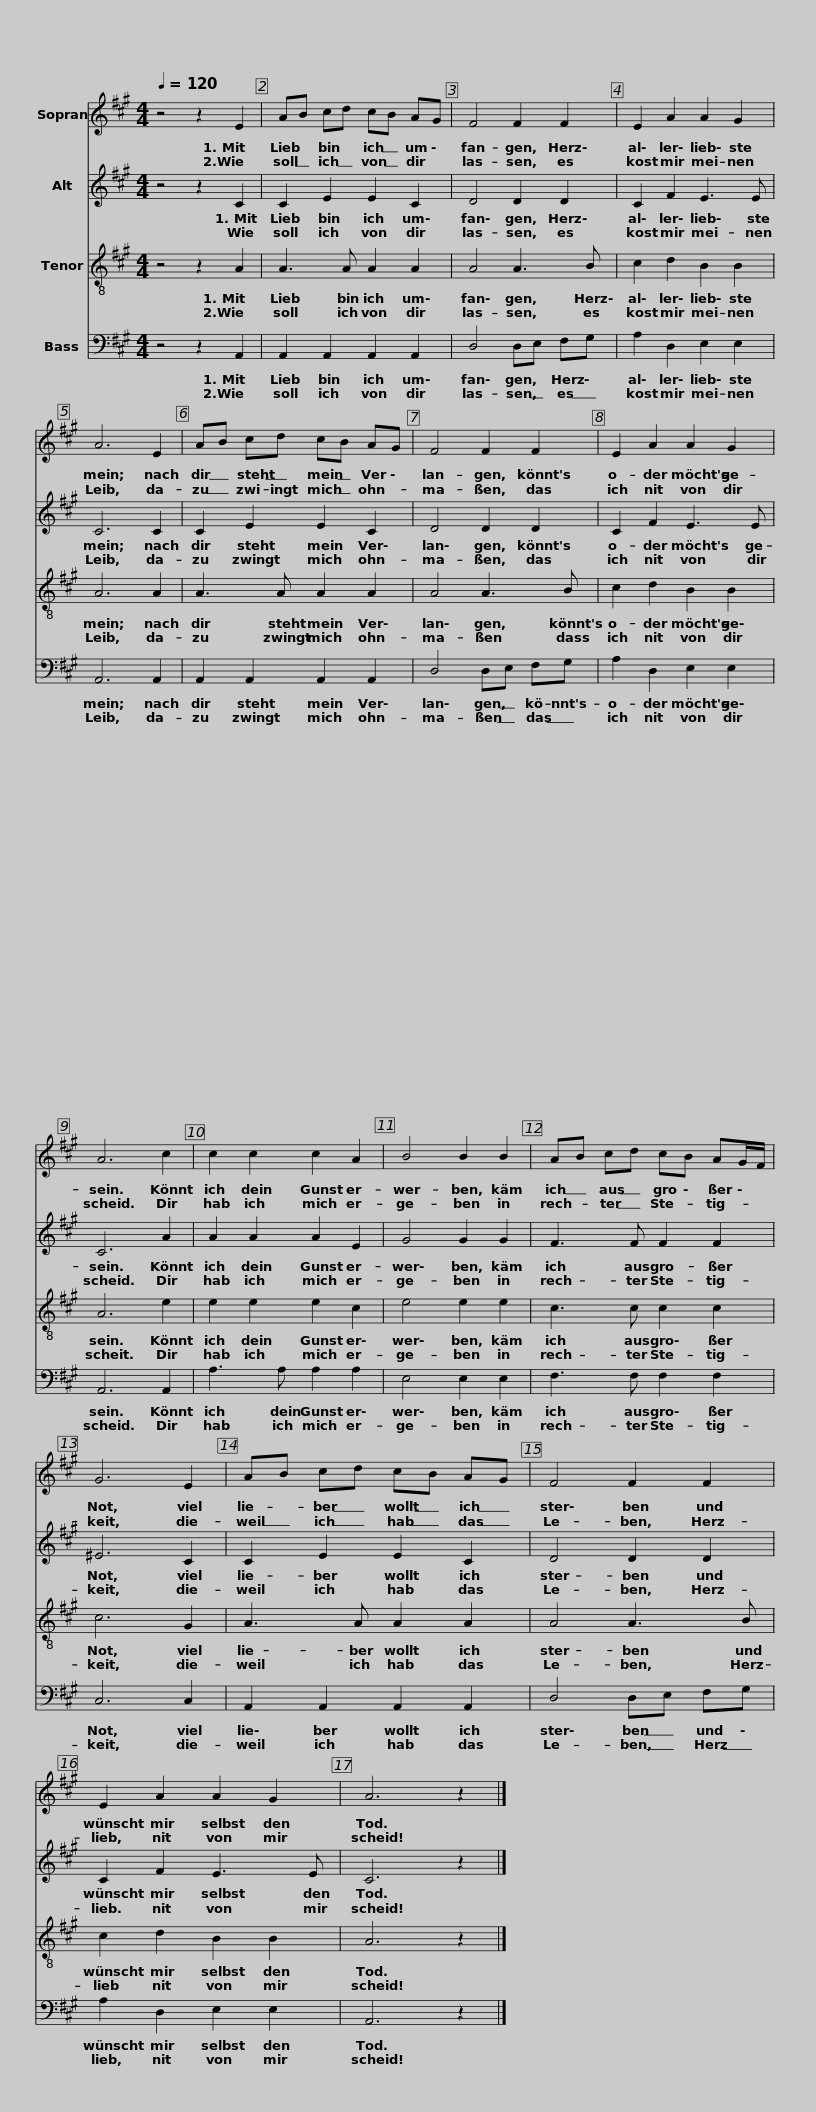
X:1
%%score 1 2 3 4
L:1/8
Q:1/4=120
M:4/4
I:linebreak $
K:A
V:1 treble
V:2 treble
V:3 treble-8
V:4 bass
V:1
 z4 z2 E2 | AB cd cB AG | F4 F2 F2 | E2 A2 A2 G2 | A6 E2 |$ %5
 AB cd cB AG | F4 F2 F2 | E2 A2 A2 G2 | A6 c2 |$ c2 c2 c2 A2 | %10
 B4 B2 B2 | AB cd cB AG/F/ | G6 E2 | AB cd cB AG |$ F4 F2 F2 | %15
 E2 A2 A2 G2 | A6 z2 |] %17
V:2
 z4 z2 C2 | C2 E2 E2 C2 | D4 D2 D2 | C2 F2 E3 E | C6 C2 |$ %5
 C2 E2 E2 C2 | D4 D2 D2 | C2 F2 E3 E | C6 A2 |$ A2 A2 A2 E2 | %10
 G4 G2 G2 | F3 F F2 F2 | ^E6 C2 | C2 E2 E2 C2 |$ D4 D2 D2 | %15
 C2 F2 E3 E | C6 z2 |] %17
V:3
 z4 z2 A2 | A3 A A2 A2 | A4 A3 B | c2 d2 B2 B2 | A6 A2 |$ %5
 A3 A A2 A2 | A4 A3 B | c2 d2 B2 B2 | A6 e2 |$ e2 e2 e2 c2 | %10
 e4 e2 e2 | c3 c c2 c2 | c6 G2 | A3 A A2 A2 |$ A4 A3 B | %15
 c2 d2 B2 B2 | A6 z2 |] %17
V:4
 z4 z2 A,,2 | A,,2 A,,2 A,,2 A,,2 | D,4 D,E, F,G, | A,2 D,2 E,2 E,2 | A,,6 A,,2 |$ %5
 A,,2 A,,2 A,,2 A,,2 | D,4 D,E, F,G, | A,2 D,2 E,2 E,2 | A,,6 A,,2 |$ A,3 A, A,2 A,2 | %10
 E,4 E,2 E,2 | F,3 F, F,2 F,2 | C,6 C,2 | A,,2 A,,2 A,,2 A,,2 |$ D,4 D,E, F,G, | %15
 A,2 D,2 E,2 E,2 | A,,6 z2 |] %17
